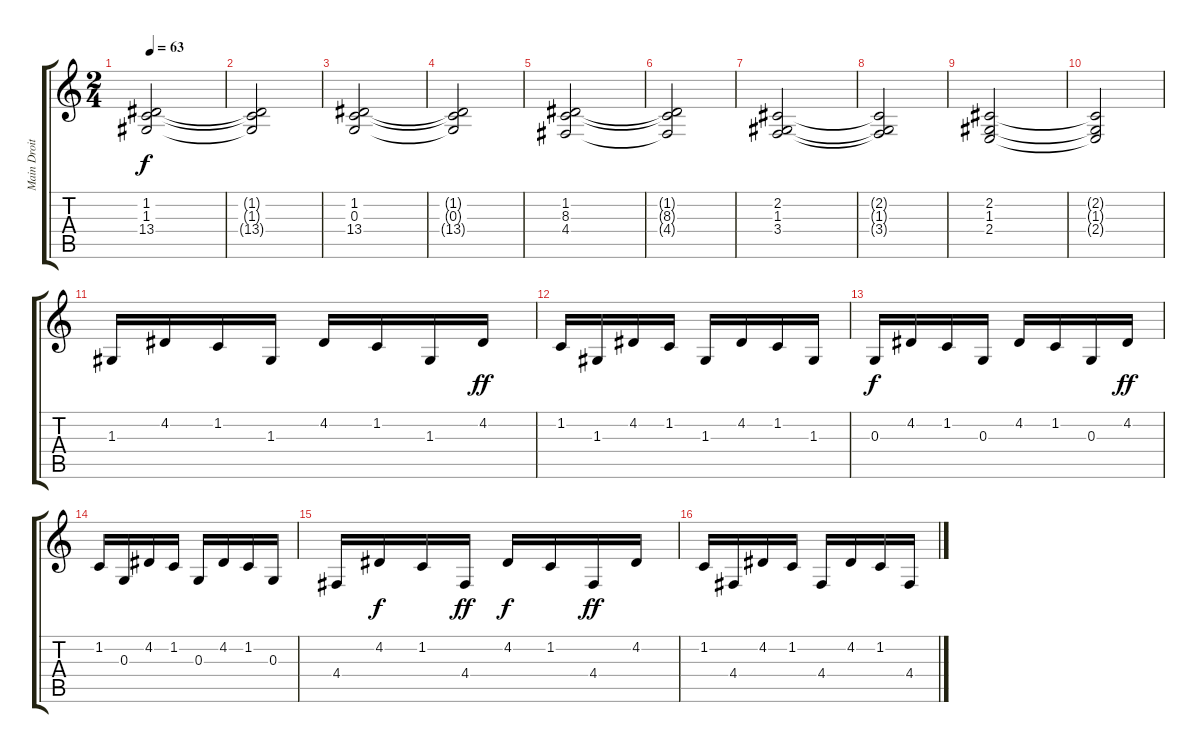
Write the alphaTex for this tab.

\track ("Main Droite" "Main Droit") {instrument electricgrandpiano}
\staff {score tabs}
\tuning (E4 B3 G3 D3 A2 E2) {hide}
\ts (2 4)
\tempo 63
\clef g2
\ks c
(1.2 1.3 13.4).2{dy f} |
(1.2{t} 1.3{t} 13.4{t}).2 |
(1.2 0.3 13.4).2 |
(1.2{t} 0.3{t} 13.4{t}).2 |
(1.2 8.3 4.4).2 |
(1.2{t} 8.3{t} 4.4{t}).2 |
(2.2 1.3 3.4).2 |
(2.2{t} 1.3{t} 3.4{t}).2 |
(2.2 1.3 2.4).2 |
(2.2{t} 1.3{t} 2.4{t}).2 |
1.3.16 4.2.16 1.2.16 1.3.16 4.2.16 1.2.16 1.3.16 4.2.16{dy ff} |
1.2.16 1.3.16 4.2.16 1.2.16 1.3.16 4.2.16 1.2.16 1.3.16 |
0.3.16{dy f} 4.2.16 1.2.16 0.3.16 4.2.16 1.2.16 0.3.16 4.2.16{dy ff} |
1.2.16 0.3.16 4.2.16 1.2.16 0.3.16 4.2.16 1.2.16 0.3.16 |
4.4.16 4.2.16{dy f} 1.2.16 4.4.16{dy ff} 4.2.16{dy f} 1.2.16 4.4.16{dy ff} 4.2.16 |
1.2.16 4.4.16 4.2.16 1.2.16 4.4.16 4.2.16 1.2.16 4.4.16
